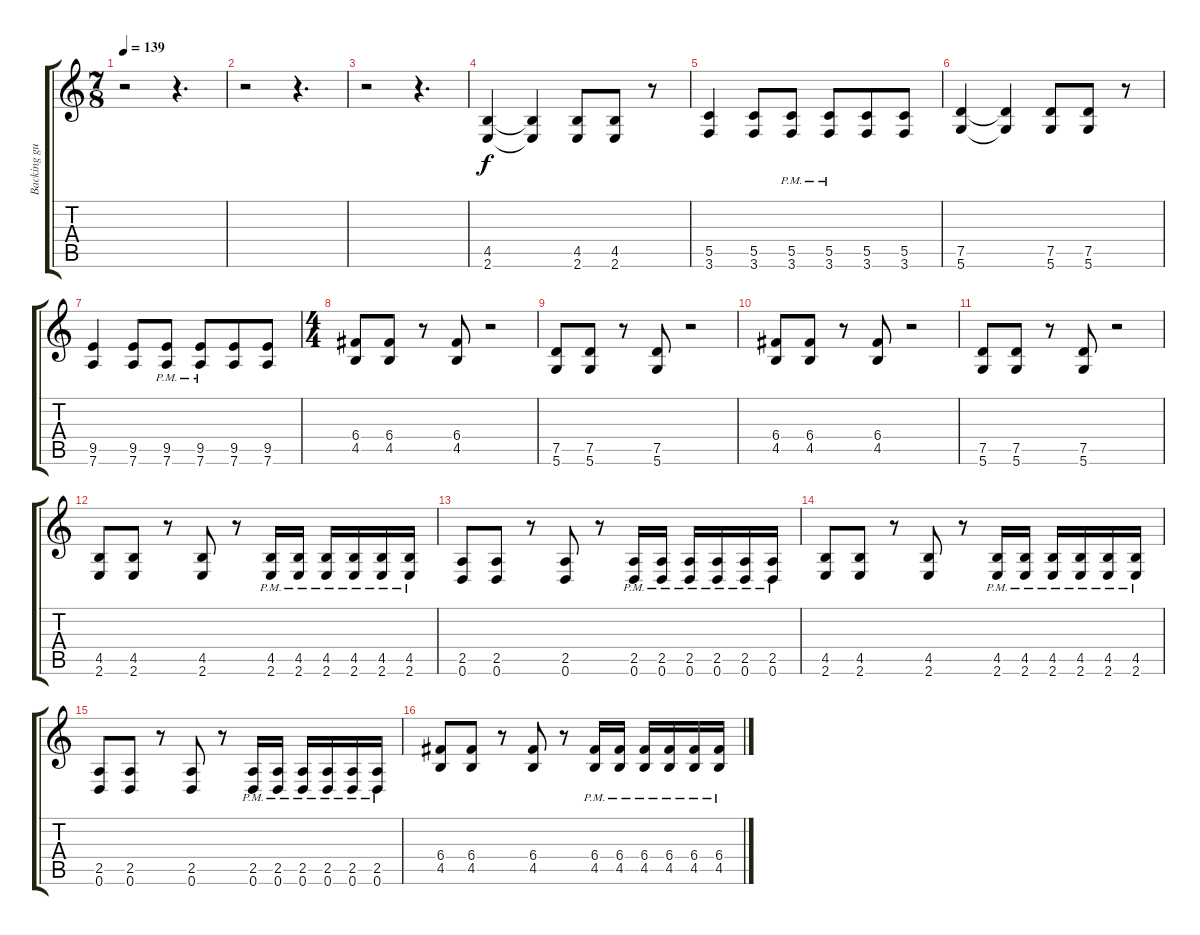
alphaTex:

\track ("Backing guitar" "Backing gu") {instrument distortionguitar}
\staff {score tabs}
\tuning (D4 A3 F3 C3 G2 D2) {hide}
\ts (7 8)
\tempo 139
\clef g2
\ks c
r.2{dy f} r.4{d} |
r.2 r.4{d} |
r.2 r.4{d} |
(4.5 2.6).4 (4.5{t} 2.6{t}).4 (4.5 2.6).8 (4.5 2.6).8 r.8 |
(5.5 3.6).4 (5.5 3.6).8 (5.5 3.6{pm}).8 (5.5 3.6{pm}).8 (5.5 3.6).8 (5.5 3.6).8 |
(7.5 5.6).4 (7.5{t} 5.6{t}).4 (7.5 5.6).8 (7.5 5.6).8 r.8 |
(9.5 7.6).4 (9.5 7.6).8 (9.5 7.6{pm}).8 (9.5 7.6{pm}).8 (9.5 7.6).8 (9.5 7.6).8 |
\ts (4 4)
(6.4 4.5).8 (6.4 4.5).8 r.8 (6.4 4.5).8 r.2 |
(7.5 5.6).8 (7.5 5.6).8 r.8 (7.5 5.6).8 r.2 |
(6.4 4.5).8 (6.4 4.5).8 r.8 (6.4 4.5).8 r.2 |
(7.5 5.6).8 (7.5 5.6).8 r.8 (7.5 5.6).8 r.2 |
(4.5 2.6).8 (4.5 2.6).8 r.8 (4.5 2.6).8 r.8 (4.5 2.6{pm}).16 (4.5 2.6{pm}).16 (4.5 2.6{pm}).16 (4.5 2.6{pm}).16 (4.5 2.6{pm}).16 (4.5 2.6{pm}).16 |
(2.5 0.6).8 (2.5 0.6).8 r.8 (2.5 0.6).8 r.8 (2.5{pm} 0.6{pm}).16 (2.5{pm} 0.6{pm}).16 (2.5{pm} 0.6{pm}).16 (2.5{pm} 0.6{pm}).16 (2.5{pm} 0.6{pm}).16 (2.5{pm} 0.6{pm}).16 |
(4.5 2.6).8 (4.5 2.6).8 r.8 (4.5 2.6).8 r.8 (4.5 2.6{pm}).16 (4.5 2.6{pm}).16 (4.5 2.6{pm}).16 (4.5 2.6{pm}).16 (4.5 2.6{pm}).16 (4.5 2.6{pm}).16 |
(2.5 0.6).8 (2.5 0.6).8 r.8 (2.5 0.6).8 r.8 (2.5{pm} 0.6{pm}).16 (2.5{pm} 0.6{pm}).16 (2.5{pm} 0.6{pm}).16 (2.5{pm} 0.6{pm}).16 (2.5{pm} 0.6{pm}).16 (2.5{pm} 0.6{pm}).16 |
(6.4 4.5).8 (6.4 4.5).8 r.8 (6.4 4.5).8 r.8 (6.4{pm} 4.5{pm}).16 (6.4{pm} 4.5{pm}).16 (6.4{pm} 4.5{pm}).16 (6.4{pm} 4.5{pm}).16 (6.4{pm} 4.5{pm}).16 (6.4{pm} 4.5{pm}).16
